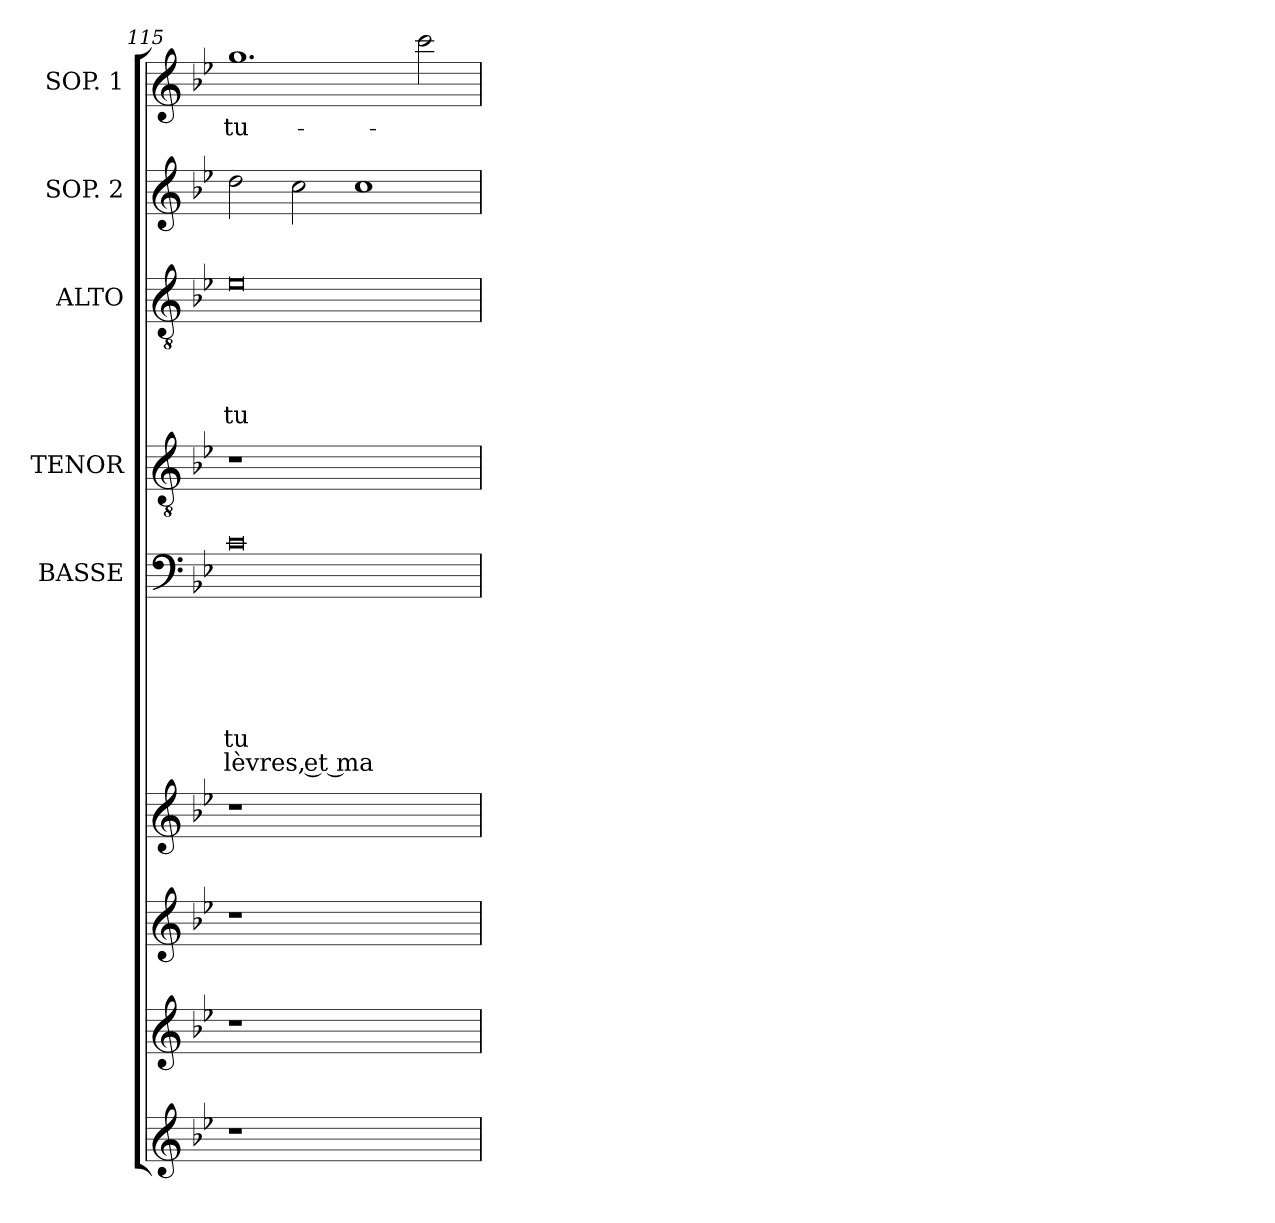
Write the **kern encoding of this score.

**kern	**kern	**kern	**kern	**kern	**text	**text	**text	**text	**text	**text	**text	**kern	**kern	**text	**text	**text	**text	**kern	**kern	**text
*part9	*part8	*part7	*part6	*part5	*part5	*part5	*part5	*part5	*part5	*part5	*part5	*part4	*part3	*part3	*part3	*part3	*part3	*part2	*part1	*part1
*staff9	*staff8	*staff7	*staff6	*staff5	*staff5	*staff5	*staff5	*staff5	*staff5	*staff5	*staff5	*staff4	*staff3	*staff3	*staff3	*staff3	*staff3	*staff2	*staff1	*staff1
*	*	*	*	*I"BASSE	*	*	*	*	*	*	*	*I"TENOR	*I"ALTO	*	*	*	*	*I"SOP. 2	*I"SOP. 1	*
*	*	*	*	*I'BAS.	*	*	*	*	*	*	*	*I'TEN.	*I'ALT.	*	*	*	*	*I'SOP. 2	*I'SOP. 1	*
*clefG2	*clefG2	*clefG2	*clefG2	*clefF4	*	*	*	*	*	*	*	*clefGv2	*clefGv2	*	*	*	*	*clefG2	*clefG2	*
*k[b-e-]	*k[b-e-]	*k[b-e-]	*k[b-e-]	*k[b-e-]	*	*	*	*	*	*	*	*k[b-e-]	*k[b-e-]	*	*	*	*	*k[b-e-]	*k[b-e-]	*
*B-:	*B-:	*B-:	*B-:	*B-:	*	*	*	*	*	*	*	*B-:	*B-:	*	*	*	*	*B-:	*B-:	*
=115	=115	=115	=115	=115	=115	=115	=115	=115	=115	=115	=115	=115	=115	=115	=115	=115	=115	=115	=115	=115
!	!	!	!	!	!	!	!	!	!	!LO:LY:b	!LO:LY:b	!	!	!	!	!	!LO:LY:b	!	!	!LO:LY:b
1r	1r	1r	1r	0c	.	.	.	.	.	tu-	lèvres, et ma	1r	0e-	.	.	.	tu-	2dd\	1.gg	tu-
.	.	.	.	.	.	.	.	.	.	.	.	.	.	.	.	.	.	2cc\	.	.
1ryy	1ryy	1ryy	1ryy	.	.	.	.	.	.	.	.	1ryy	.	.	.	.	.	1cc	.	.
.	.	.	.	.	.	.	.	.	.	.	.	.	.	.	.	.	.	.	2ccc\	.
=	=	=	=	=	=	=	=	=	=	=	=	=	=	=	=	=	=	=	=	=
*-	*-	*-	*-	*-	*-	*-	*-	*-	*-	*-	*-	*-	*-	*-	*-	*-	*-	*-	*-	*-
